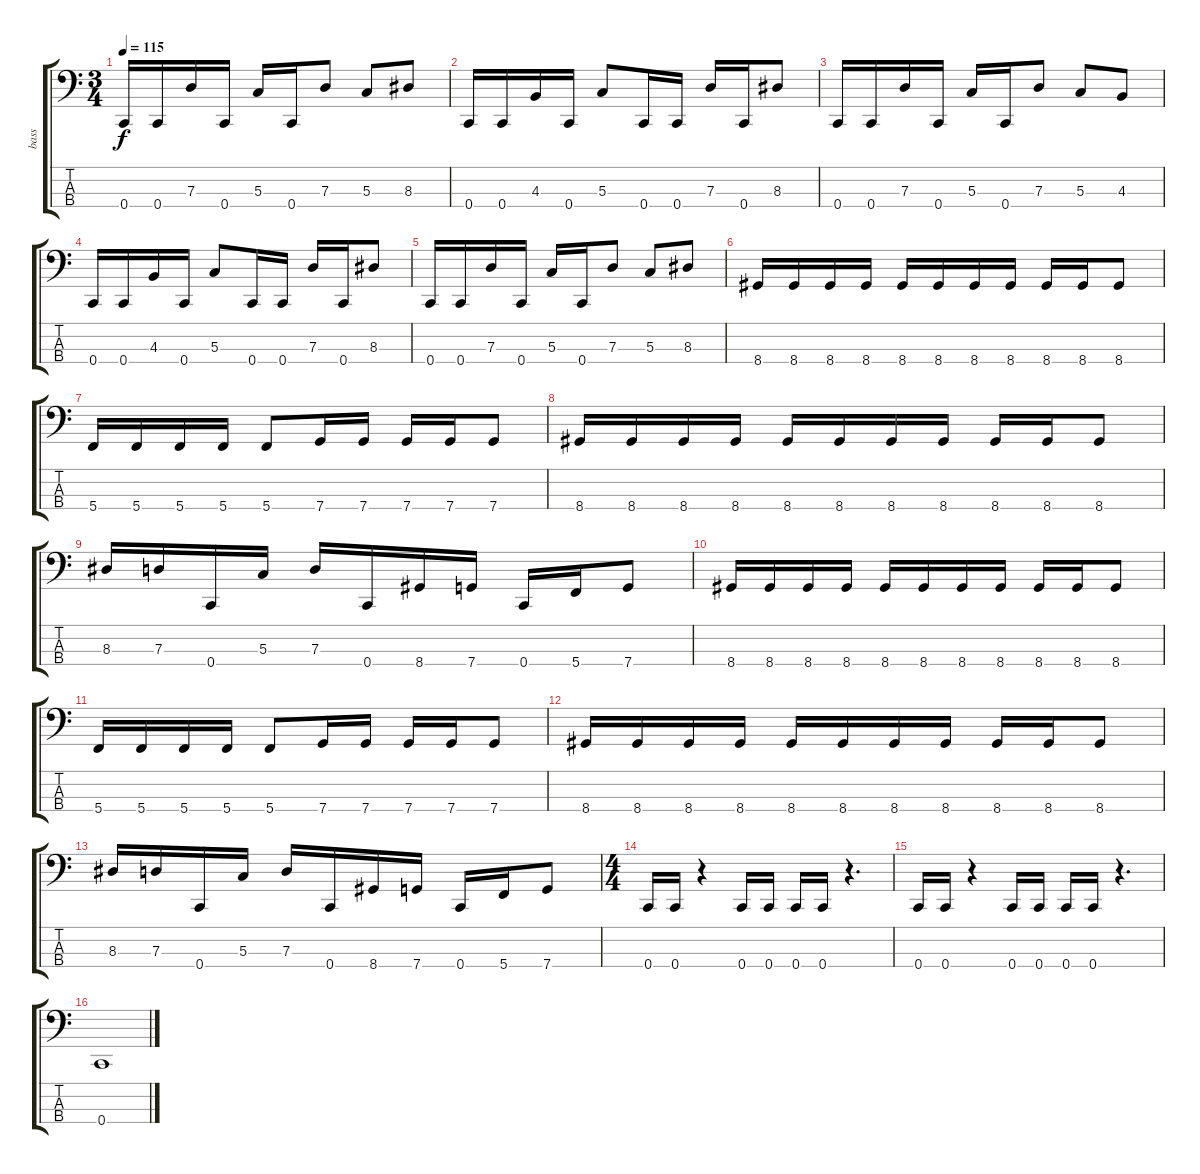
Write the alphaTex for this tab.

\track ("bass" "bass") {instrument electricbasspick}
\staff {score tabs}
\tuning (F2 C2 G1 C1) {hide}
\ts (3 4)
\tempo 115
\clef f4
\ks c
0.4.16{dy f} 0.4.16 7.3.16 0.4.16 5.3.16 0.4.16 7.3.8 5.3.8 8.3.8 |
0.4.16 0.4.16 4.3.16 0.4.16 5.3.8 0.4.16 0.4.16 7.3.16 0.4.16 8.3.8 |
0.4.16 0.4.16 7.3.16 0.4.16 5.3.16 0.4.16 7.3.8 5.3.8 4.3.8 |
0.4.16 0.4.16 4.3.16 0.4.16 5.3.8 0.4.16 0.4.16 7.3.16 0.4.16 8.3.8 |
0.4.16 0.4.16 7.3.16 0.4.16 5.3.16 0.4.16 7.3.8 5.3.8 8.3.8 |
8.4.16 8.4.16 8.4.16 8.4.16 8.4.16 8.4.16 8.4.16 8.4.16 8.4.16 8.4.16 8.4.8 |
5.4.16 5.4.16 5.4.16 5.4.16 5.4.8 7.4.16 7.4.16 7.4.16 7.4.16 7.4.8 |
8.4.16 8.4.16 8.4.16 8.4.16 8.4.16 8.4.16 8.4.16 8.4.16 8.4.16 8.4.16 8.4.8 |
8.3.16 7.3.16 0.4.16 5.3.16 7.3.16 0.4.16 8.4.16 7.4.16 0.4.16 5.4.16 7.4.8 |
8.4.16 8.4.16 8.4.16 8.4.16 8.4.16 8.4.16 8.4.16 8.4.16 8.4.16 8.4.16 8.4.8 |
5.4.16 5.4.16 5.4.16 5.4.16 5.4.8 7.4.16 7.4.16 7.4.16 7.4.16 7.4.8 |
8.4.16 8.4.16 8.4.16 8.4.16 8.4.16 8.4.16 8.4.16 8.4.16 8.4.16 8.4.16 8.4.8 |
8.3.16 7.3.16 0.4.16 5.3.16 7.3.16 0.4.16 8.4.16 7.4.16 0.4.16 5.4.16 7.4.8 |
\ts (4 4)
0.4.16 0.4.16 r.4 0.4.16 0.4.16 0.4.16 0.4.16 r.4{d} |
0.4.16 0.4.16 r.4 0.4.16 0.4.16 0.4.16 0.4.16 r.4{d} |
0.4.1
